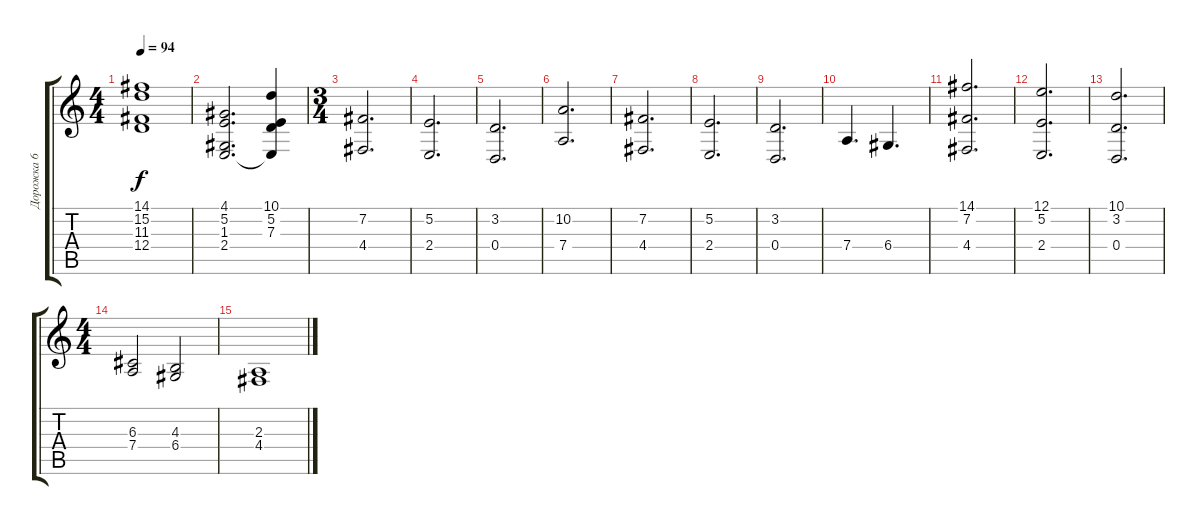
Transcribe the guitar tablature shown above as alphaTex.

\track ("Дорожка 6" "Дорожка 6") {instrument stringensemble1}
\staff {score tabs}
\tuning (E4 B3 G3 D3 A2 D2) {hide}
\ts (4 4)
\tempo 94
\clef g2
\ks c
(14.1 15.2 11.3 12.4).1{dy f} |
(4.1 5.2 1.3 2.4).2{d} (10.1 5.2 7.3 2.4{t}).4 |
\ts (3 4)
(7.2 4.4).2{d} |
(5.2 2.4).2{d} |
(3.2 0.4).2{d} |
(10.2 7.4).2{d} |
(7.2 4.4).2{d} |
(5.2 2.4).2{d} |
(3.2 0.4).2{d} |
7.4.4{d} 6.4.4{d} |
(14.1 7.2 4.4).2{d} |
(12.1 5.2 2.4).2{d} |
(10.1 3.2 0.4).2{d} |
\ts (4 4)
(6.3 7.4).2 (4.3 6.4).2 |
(2.3 4.4).1
